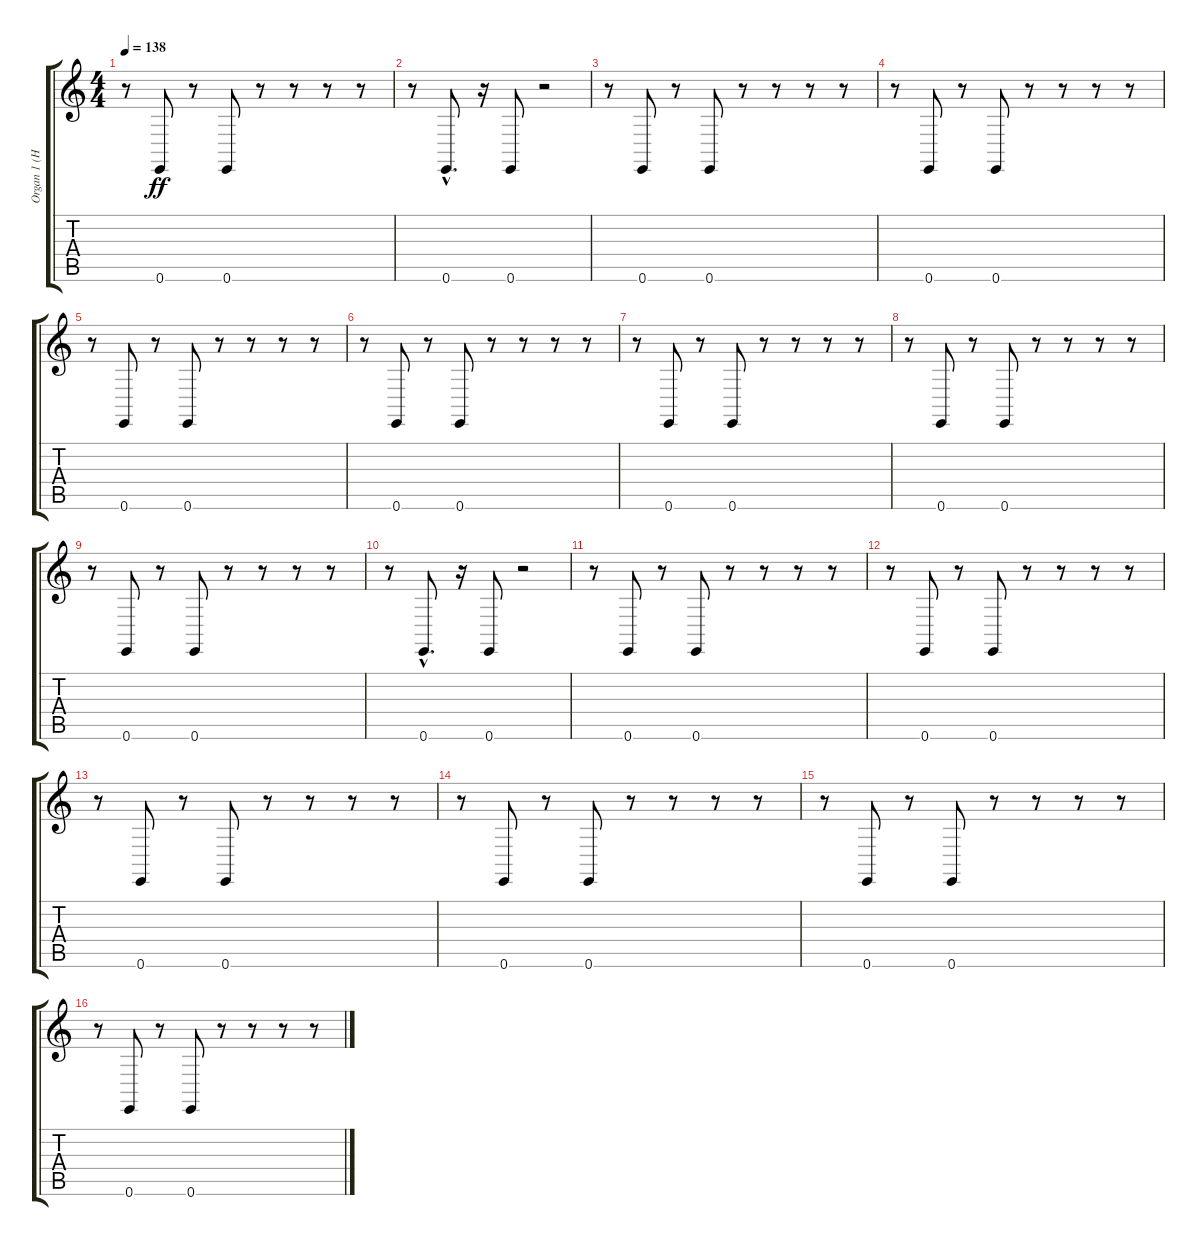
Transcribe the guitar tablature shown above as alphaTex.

\track ("Organ 1 (Hammond)" "Organ 1 (H") {instrument drawbarorgan}
\staff {score tabs}
\tuning (E4 B3 G3 D3 A2 E2) {hide}
\ts (4 4)
\tempo 138
\clef g2
\ks c
r.8{dy ff} 0.6.8 r.8 0.6.8 r.8 r.8 r.8 r.8 |
r.8 0.6{hac}.8{d} r.16 0.6.8 r.2 |
r.8 0.6.8 r.8 0.6.8 r.8 r.8 r.8 r.8 |
r.8 0.6.8 r.8 0.6.8 r.8 r.8 r.8 r.8 |
r.8 0.6.8 r.8 0.6.8 r.8 r.8 r.8 r.8 |
r.8 0.6.8 r.8 0.6.8 r.8 r.8 r.8 r.8 |
r.8 0.6.8 r.8 0.6.8 r.8 r.8 r.8 r.8 |
r.8 0.6.8 r.8 0.6.8 r.8 r.8 r.8 r.8 |
r.8 0.6.8 r.8 0.6.8 r.8 r.8 r.8 r.8 |
r.8 0.6{hac}.8{d} r.16 0.6.8 r.2 |
r.8 0.6.8 r.8 0.6.8 r.8 r.8 r.8 r.8 |
r.8 0.6.8 r.8 0.6.8 r.8 r.8 r.8 r.8 |
r.8 0.6.8 r.8 0.6.8 r.8 r.8 r.8 r.8 |
r.8 0.6.8 r.8 0.6.8 r.8 r.8 r.8 r.8 |
r.8 0.6.8 r.8 0.6.8 r.8 r.8 r.8 r.8 |
r.8 0.6.8 r.8 0.6.8 r.8 r.8 r.8 r.8
